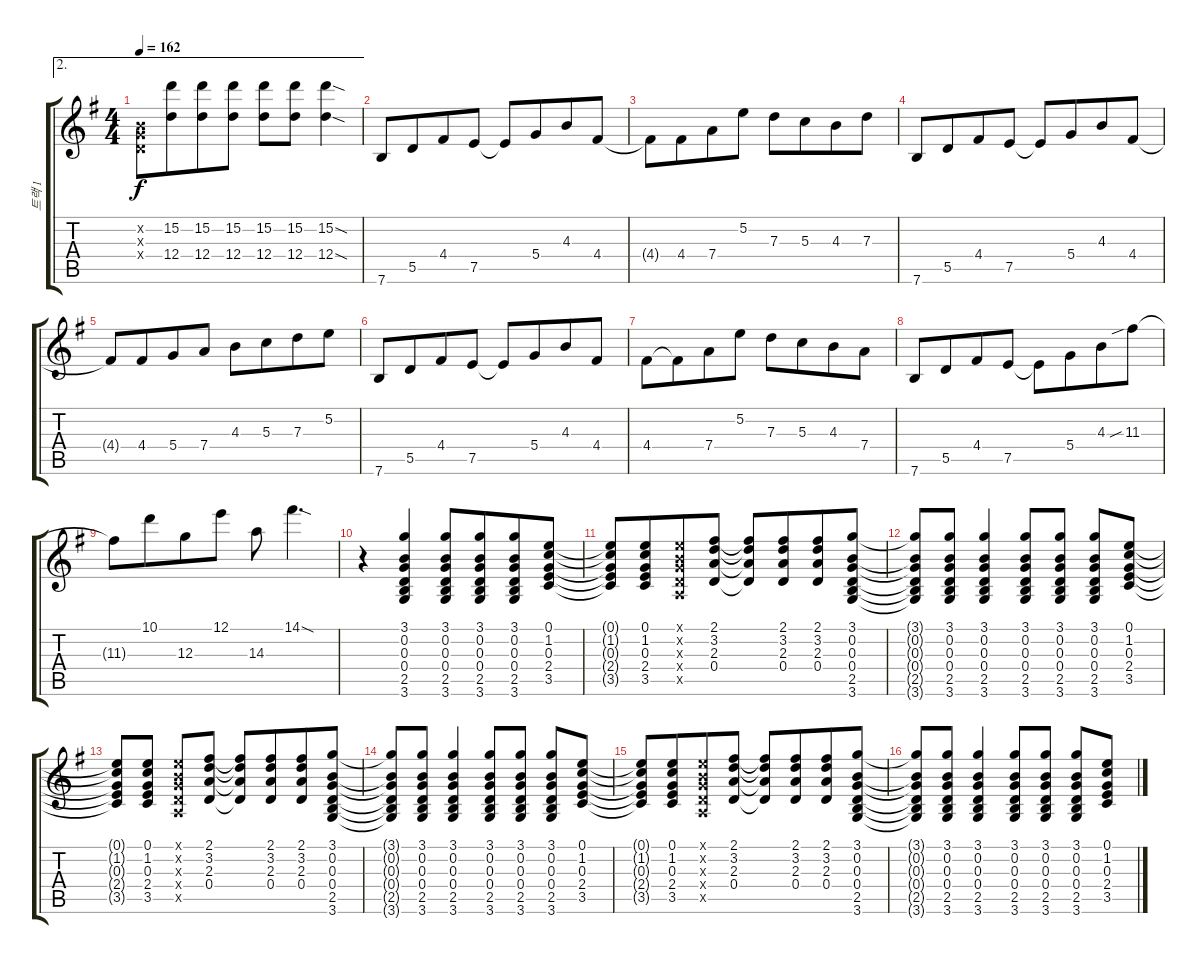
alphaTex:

\track ("트랙 1" "트랙 1") {instrument acousticguitarsteel}
\staff {score tabs}
\tuning (E4 B3 G3 D3 A2 E2) {hide}
\ae 2
\ts (4 4)
\tempo 162
\clef g2
\ks g
(0.2{x} 0.3{x} 0.4{x}).8{dy f} (15.2 12.4).8{beam merge} (15.2 12.4).8 (15.2 12.4).8 (15.2 12.4).8 (15.2 12.4).8 (15.2{sod} 12.4{sod}).4 |
7.6.8 5.5.8{beam merge} 4.4.8 7.5.8 7.5{t}.8 5.4.8{beam merge} 4.3.8 4.4.8 |
4.4{t}.8 4.4.8{beam merge} 7.4.8 5.2.8 7.3.8 5.3.8{beam merge} 4.3.8 7.3.8 |
7.6.8 5.5.8{beam merge} 4.4.8 7.5.8 7.5{t}.8 5.4.8{beam merge} 4.3.8 4.4.8 |
4.4{t}.8 4.4.8{beam merge} 5.4.8 7.4.8 4.3.8 5.3.8{beam merge} 7.3.8 5.2.8 |
7.6.8 5.5.8{beam merge} 4.4.8 7.5.8 7.5{t}.8 5.4.8{beam merge} 4.3.8 4.4.8 |
4.4.8 4.4{t}.8{beam merge} 7.4.8 5.2.8 7.3.8 5.3.8{beam merge} 4.3.8 7.4.8 |
7.6.8 5.5.8{beam merge} 4.4.8 7.5.8 7.5{t}.8 5.4.8{beam merge} 4.3.8 11.3{sib}.8 |
11.3{t}.8 10.1.8{beam merge} 12.3.8 12.1.8 14.3.8 14.1{sod}.4{d} |
r.4 (3.1 0.2 0.3 0.4 2.5 3.6).4 (3.1 0.2 0.3 0.4 2.5 3.6).8 (3.1 0.2 0.3 0.4 2.5 3.6).8{beam merge} (3.1 0.2 0.3 0.4 2.5 3.6).8 (0.1 1.2 0.3 2.4 3.5).8 |
(0.1{t} 1.2{t} 0.3{t} 2.4{t} 3.5{t}).8 (0.1 1.2 0.3 2.4 3.5).8{beam merge} (0.1{x} 0.2{x} 0.3{x} 0.4{x} 0.5{x}).8 (2.1 3.2 2.3 0.4).8 (2.1{t} 3.2{t} 2.3{t} 0.4{t}).8 (2.1 3.2 2.3 0.4).8{beam merge} (2.1 3.2 2.3 0.4).8 (3.1 0.2 0.3 0.4 2.5 3.6).8 |
(3.1{t} 0.2{t} 0.3{t} 0.4{t} 2.5{t} 3.6{t}).8 (3.1 0.2 0.3 0.4 2.5 3.6).8 (3.1 0.2 0.3 0.4 2.5 3.6).4 (3.1 0.2 0.3 0.4 2.5 3.6).8 (3.1 0.2 0.3 0.4 2.5 3.6).8 (3.1 0.2 0.3 0.4 2.5 3.6).8 (0.1 1.2 0.3 2.4 3.5).8 |
(0.1{t} 1.2{t} 0.3{t} 2.4{t} 3.5{t}).8 (0.1 1.2 0.3 2.4 3.5).8 (0.1{x} 0.2{x} 0.3{x} 0.4{x} 0.5{x}).8 (2.1 3.2 2.3 0.4).8 (2.1{t} 3.2{t} 2.3{t} 0.4{t}).8 (2.1 3.2 2.3 0.4).8{beam merge} (2.1 3.2 2.3 0.4).8 (3.1 0.2 0.3 0.4 2.5 3.6).8 |
(3.1{t} 0.2{t} 0.3{t} 0.4{t} 2.5{t} 3.6{t}).8 (3.1 0.2 0.3 0.4 2.5 3.6).8 (3.1 0.2 0.3 0.4 2.5 3.6).4 (3.1 0.2 0.3 0.4 2.5 3.6).8 (3.1 0.2 0.3 0.4 2.5 3.6).8 (3.1 0.2 0.3 0.4 2.5 3.6).8 (0.1 1.2 0.3 2.4 3.5).8 |
(0.1{t} 1.2{t} 0.3{t} 2.4{t} 3.5{t}).8 (0.1 1.2 0.3 2.4 3.5).8{beam merge} (0.1{x} 0.2{x} 0.3{x} 0.4{x} 0.5{x}).8 (2.1 3.2 2.3 0.4).8 (2.1{t} 3.2{t} 2.3{t} 0.4{t}).8 (2.1 3.2 2.3 0.4).8{beam merge} (2.1 3.2 2.3 0.4).8 (3.1 0.2 0.3 0.4 2.5 3.6).8 |
(3.1{t} 0.2{t} 0.3{t} 0.4{t} 2.5{t} 3.6{t}).8 (3.1 0.2 0.3 0.4 2.5 3.6).8 (3.1 0.2 0.3 0.4 2.5 3.6).4 (3.1 0.2 0.3 0.4 2.5 3.6).8 (3.1 0.2 0.3 0.4 2.5 3.6).8 (3.1 0.2 0.3 0.4 2.5 3.6).8 (0.1 1.2 0.3 2.4 3.5).8
